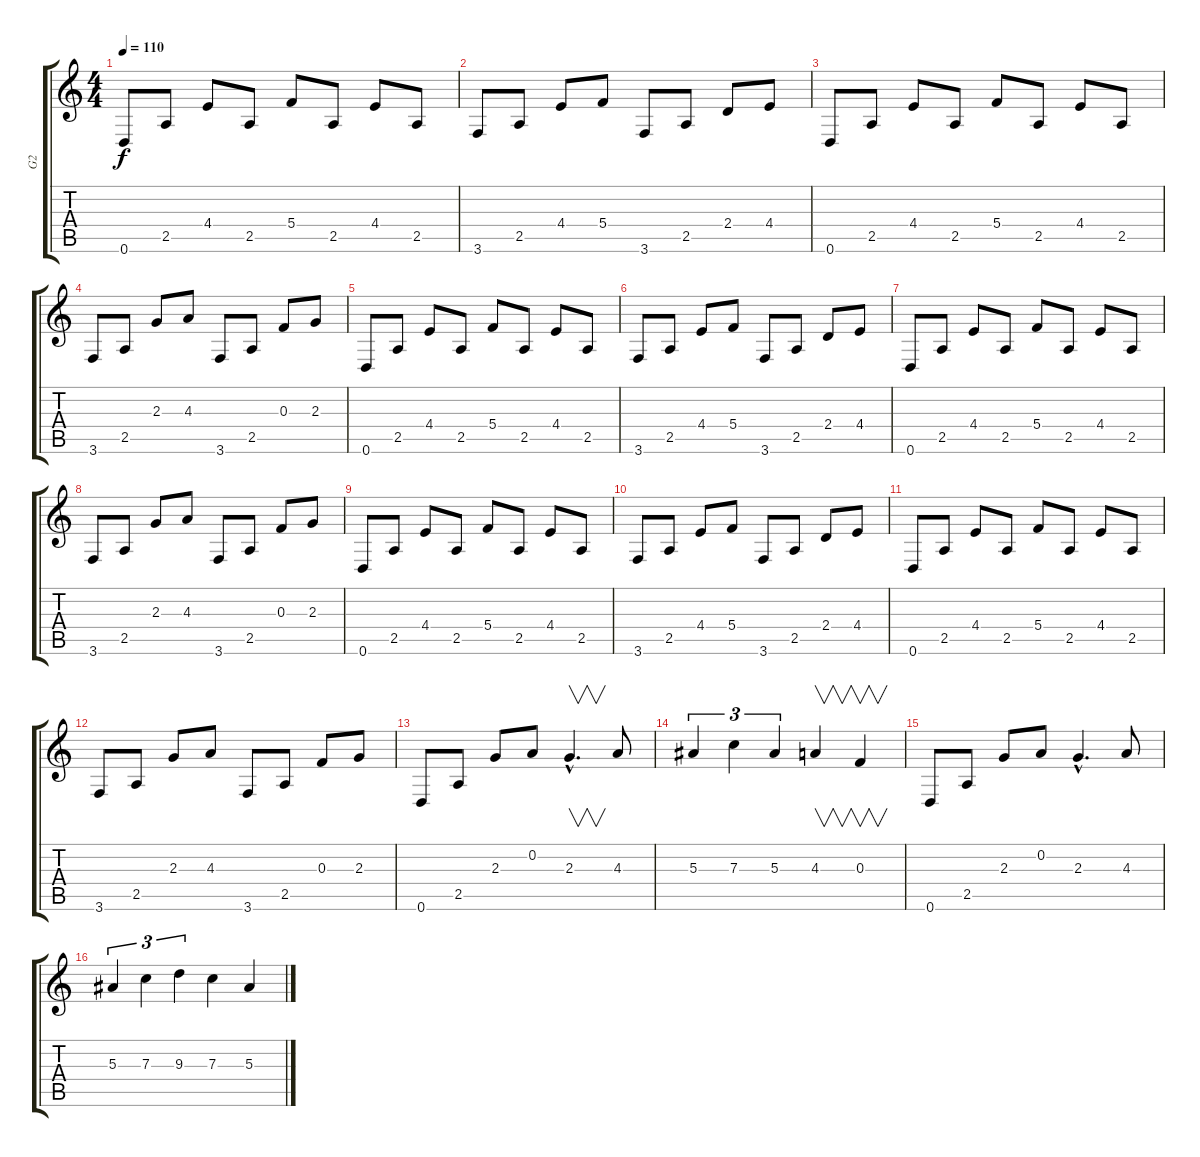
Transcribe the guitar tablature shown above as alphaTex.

\track ("G2" "G2") {instrument acousticguitarsteel}
\staff {score tabs}
\tuning (D4 A3 F3 C3 G2 D2) {hide}
\ts (4 4)
\tempo 110
\clef g2
\ks c
0.6.8{dy f} 2.5.8 4.4.8 2.5.8 5.4.8 2.5.8 4.4.8 2.5.8 |
3.6.8 2.5.8 4.4.8 5.4.8 3.6.8 2.5.8 2.4.8 4.4.8 |
0.6.8 2.5.8 4.4.8 2.5.8 5.4.8 2.5.8 4.4.8 2.5.8 |
3.6.8 2.5.8 2.3.8 4.3.8 3.6.8 2.5.8 0.3.8 2.3.8 |
0.6.8 2.5.8 4.4.8 2.5.8 5.4.8 2.5.8 4.4.8 2.5.8 |
3.6.8 2.5.8 4.4.8 5.4.8 3.6.8 2.5.8 2.4.8 4.4.8 |
0.6.8 2.5.8 4.4.8 2.5.8 5.4.8 2.5.8 4.4.8 2.5.8 |
3.6.8 2.5.8 2.3.8 4.3.8 3.6.8 2.5.8 0.3.8 2.3.8 |
0.6.8 2.5.8 4.4.8 2.5.8 5.4.8 2.5.8 4.4.8 2.5.8 |
3.6.8 2.5.8 4.4.8 5.4.8 3.6.8 2.5.8 2.4.8 4.4.8 |
0.6.8 2.5.8 4.4.8 2.5.8 5.4.8 2.5.8 4.4.8 2.5.8 |
3.6.8 2.5.8 2.3.8 4.3.8 3.6.8 2.5.8 0.3.8 2.3.8 |
\section ("" "")
0.6.8 2.5.8 2.3.8 0.2.8 2.3{hac}.4{v d} 4.3.8 |
5.3.4{tu (3 2)} 7.3.4{tu (3 2)} 5.3.4{tu (3 2)} 4.3.4{v} 0.3.4{v} |
0.6.8 2.5.8 2.3.8 0.2.8 2.3{hac}.4{d} 4.3.8 |
5.3.4{tu (3 2)} 7.3.4{tu (3 2)} 9.3.4{tu (3 2)} 7.3.4 5.3.4
